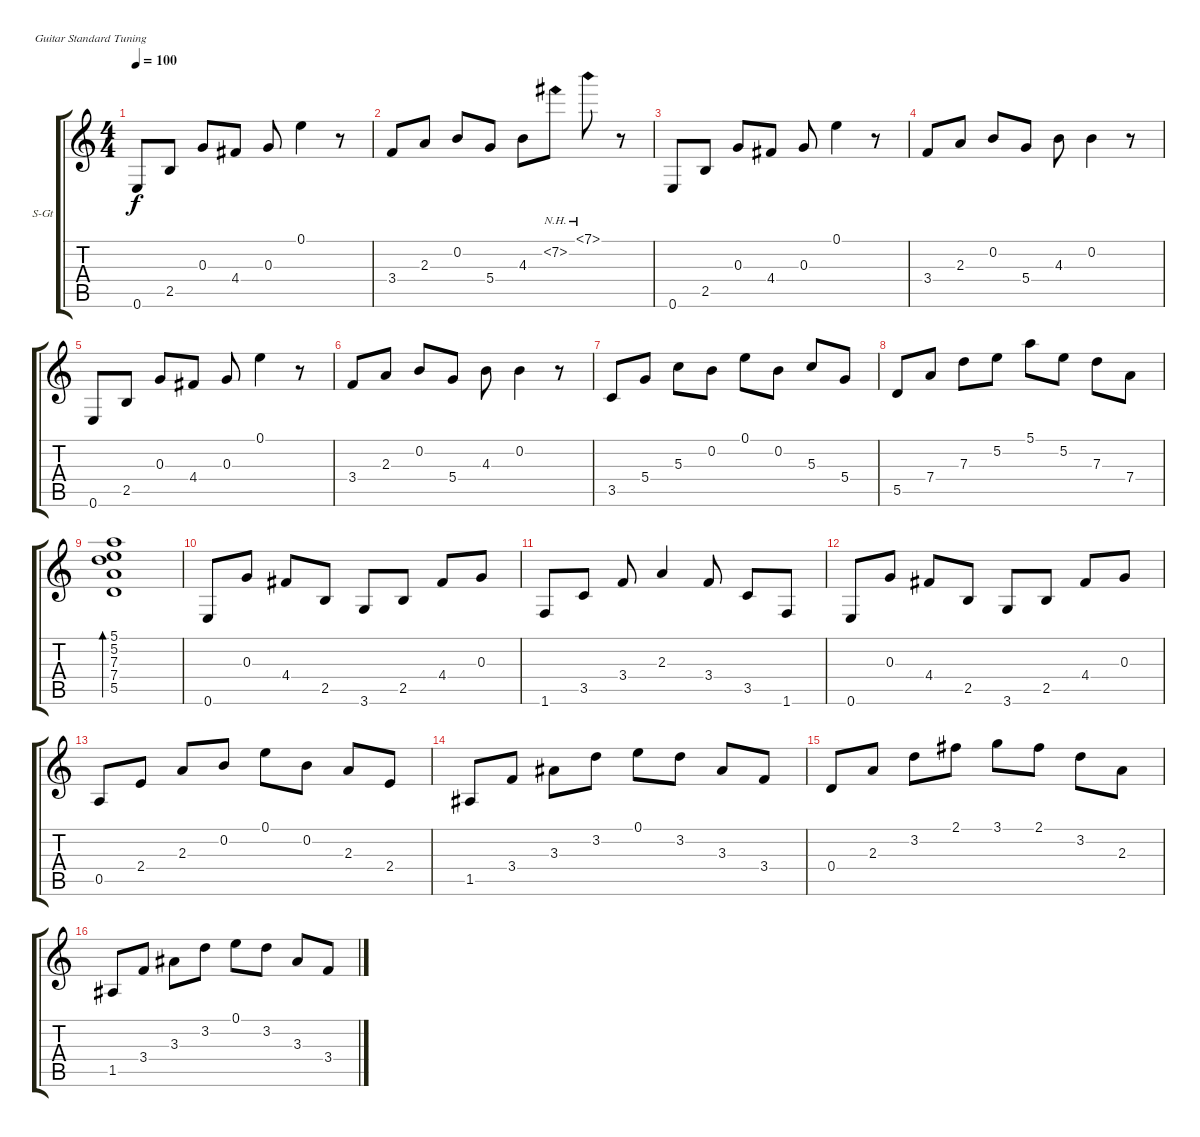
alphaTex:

\defaultSystemsLayout 4
\bracketExtendMode groupsimilarinstruments
\firstSystemTrackNameOrientation horizontal
\otherSystemsTrackNameOrientation horizontal
\track ("Steel Guitar" "S-Gt") {instrument acousticguitarsteel}
\staff {score tabs}
\tuning (E4 B3 G3 D3 A2 E2)
\ts (4 4)
\tempo 100
\clef g2
\ks c
0.6.8{dy f} 2.5.8 0.3.8 4.4.8 0.3.8 0.1.4 r.8 |
3.4.8 2.3.8 0.2.8 5.4.8 4.3.8 7.2{nh}.8 7.1{nh}.8 r.8 |
0.6.8 2.5.8 0.3.8 4.4.8 0.3.8 0.1.4 r.8 |
3.4.8 2.3.8 0.2.8 5.4.8 4.3.8 0.2.4 r.8 |
0.6.8 2.5.8 0.3.8 4.4.8 0.3.8 0.1.4 r.8 |
3.4.8 2.3.8 0.2.8 5.4.8 4.3.8 0.2.4 r.8 |
3.5.8 5.4.8 5.3.8 0.2.8 0.1.8 0.2.8 5.3.8 5.4.8 |
5.5.8 7.4.8 7.3.8 5.2.8 5.1.8 5.2.8 7.3.8 7.4.8 |
(5.1 5.2 7.3 7.4 5.5).1{bd 228} |
0.6.8 0.3.8 4.4.8 2.5.8 3.6.8 2.5.8 4.4.8 0.3.8 |
1.6.8 3.5.8 3.4.8 2.3.4 3.4.8 3.5.8 1.6.8 |
0.6.8 0.3.8 4.4.8 2.5.8 3.6.8 2.5.8 4.4.8 0.3.8 |
0.5.8 2.4.8 2.3.8 0.2.8 0.1.8 0.2.8 2.3.8 2.4.8 |
1.5.8 3.4.8 3.3.8 3.2.8 0.1.8 3.2.8 3.3.8 3.4.8 |
0.4.8 2.3.8 3.2.8 2.1.8 3.1.8 2.1.8 3.2.8 2.3.8 |
1.5.8 3.4.8 3.3.8 3.2.8 0.1.8 3.2.8 3.3.8 3.4.8
